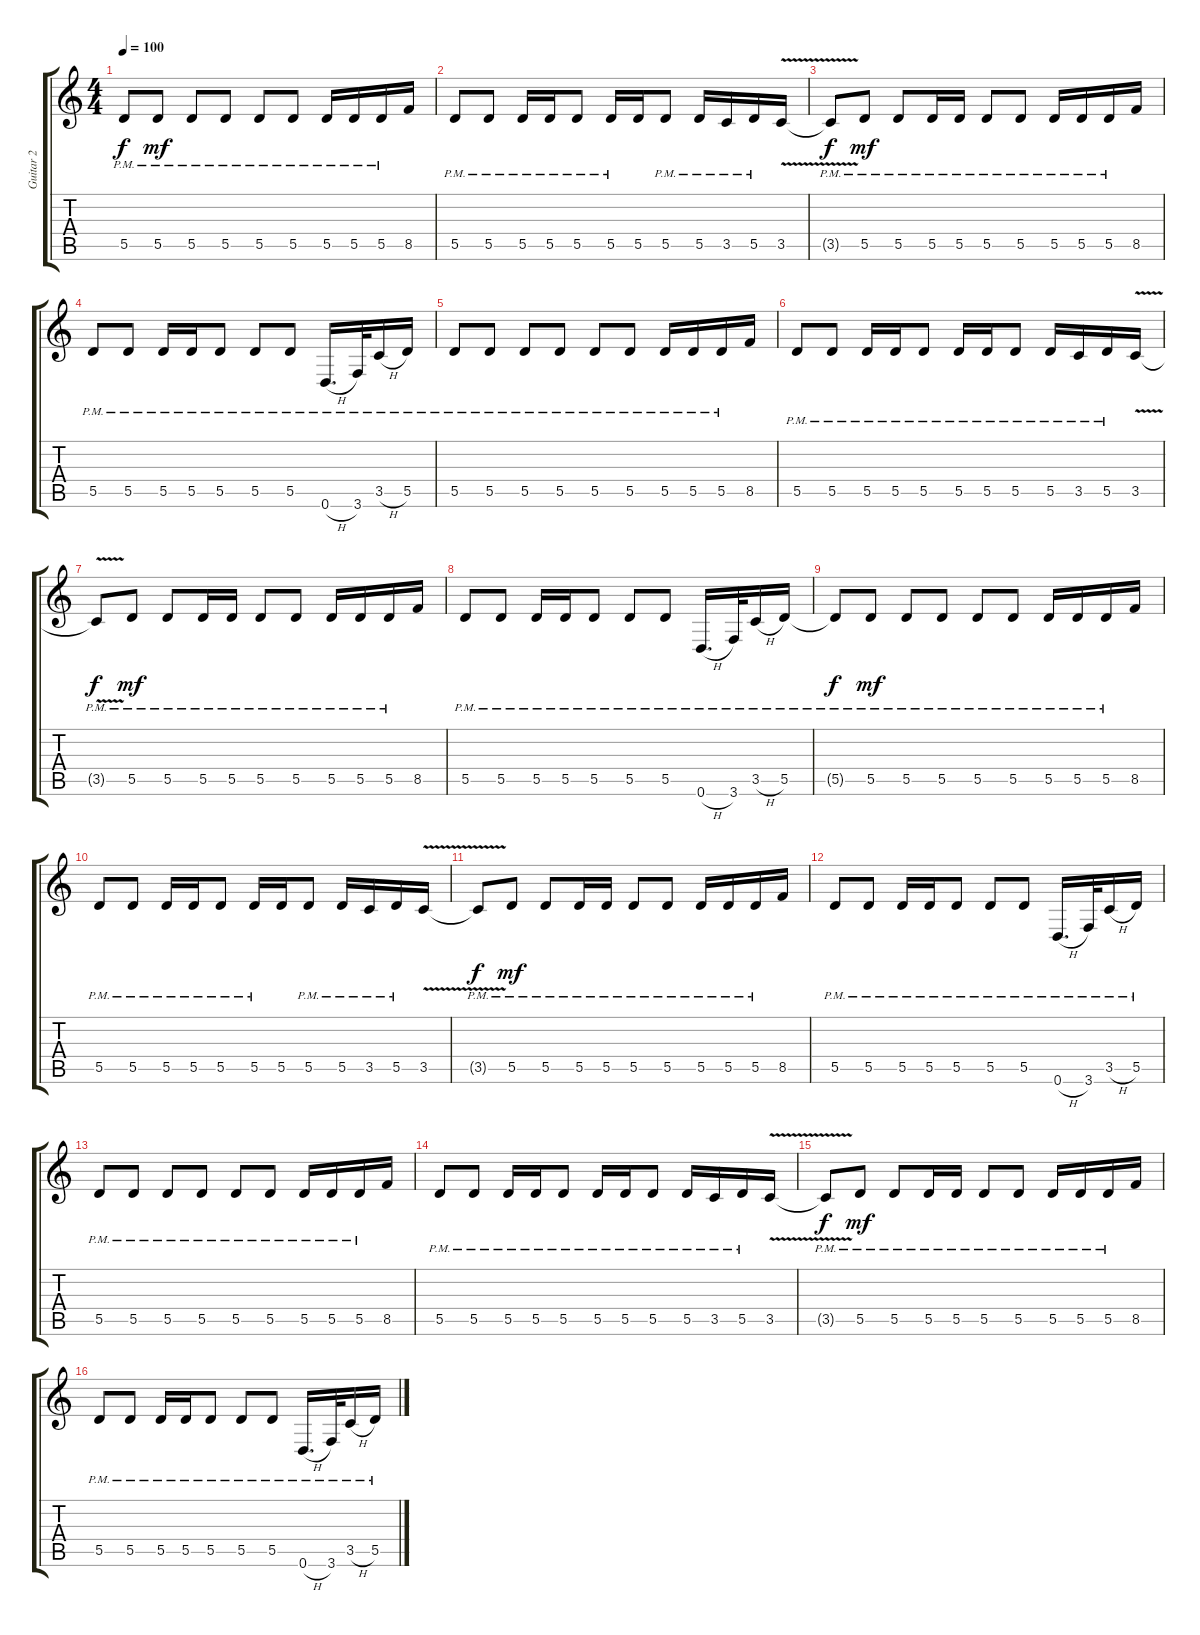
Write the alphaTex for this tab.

\track ("Guitar 2" "Guitar 2") {instrument electricguitarclean}
\staff {score tabs}
\tuning (E4 B3 G3 D3 A2 D2) {hide}
\ts (4 4)
\tempo 100
\clef g2
\ks c
5.5{pm t}.8{dy f} 5.5{pm}.8{dy mf} 5.5{pm}.8 5.5{pm}.8 5.5{pm}.8 5.5{pm}.8 5.5{pm}.16 5.5{pm}.16 5.5{pm}.16 8.5.16 |
5.5{pm}.8 5.5{pm}.8 5.5{pm}.16 5.5{pm}.16 5.5{pm}.8 5.5{pm}.16 5.5.16 5.5{pm}.8 5.5{pm}.16 3.5{pm}.16 5.5{pm}.16 3.5{v}.16 |
3.5{pm t}.8{dy f} 5.5{pm}.8{dy mf} 5.5{pm}.8 5.5{pm}.16 5.5{pm}.16 5.5{pm}.8 5.5{pm}.8 5.5{pm}.16 5.5{pm}.16 5.5{pm}.16 8.5.16 |
5.5{pm}.8 5.5{pm}.8 5.5{pm}.16 5.5{pm}.16 5.5{pm}.8 5.5{pm}.8 5.5{pm}.8 0.6{h pm}.16{d} 3.6{pm}.32 3.5{h pm}.16 5.5{pm}.16 |
5.5{pm}.8 5.5{pm}.8 5.5{pm}.8 5.5{pm}.8 5.5{pm}.8 5.5{pm}.8 5.5{pm}.16 5.5{pm}.16 5.5{pm}.16 8.5.16 |
5.5{pm}.8 5.5{pm}.8 5.5{pm}.16 5.5{pm}.16 5.5{pm}.8 5.5{pm}.16 5.5{pm}.16 5.5{pm}.8 5.5{pm}.16 3.5{pm}.16 5.5{pm}.16 3.5{v}.16 |
3.5{pm t}.8{dy f} 5.5{pm}.8{dy mf} 5.5{pm}.8 5.5{pm}.16 5.5{pm}.16 5.5{pm}.8 5.5{pm}.8 5.5{pm}.16 5.5{pm}.16 5.5{pm}.16 8.5.16 |
5.5{pm}.8 5.5{pm}.8 5.5{pm}.16 5.5{pm}.16 5.5{pm}.8 5.5{pm}.8 5.5{pm}.8 0.6{h pm}.16{d} 3.6{pm}.32 3.5{h pm}.16 5.5{pm}.16 |
5.5{pm t}.8{dy f} 5.5{pm}.8{dy mf} 5.5{pm}.8 5.5{pm}.8 5.5{pm}.8 5.5{pm}.8 5.5{pm}.16 5.5{pm}.16 5.5{pm}.16 8.5.16 |
5.5{pm}.8 5.5{pm}.8 5.5{pm}.16 5.5{pm}.16 5.5{pm}.8 5.5{pm}.16 5.5.16 5.5{pm}.8 5.5{pm}.16 3.5{pm}.16 5.5{pm}.16 3.5{v}.16 |
3.5{pm t}.8{dy f} 5.5{pm}.8{dy mf} 5.5{pm}.8 5.5{pm}.16 5.5{pm}.16 5.5{pm}.8 5.5{pm}.8 5.5{pm}.16 5.5{pm}.16 5.5{pm}.16 8.5.16 |
5.5{pm}.8 5.5{pm}.8 5.5{pm}.16 5.5{pm}.16 5.5{pm}.8 5.5{pm}.8 5.5{pm}.8 0.6{h pm}.16{d} 3.6{pm}.32 3.5{h pm}.16 5.5{pm}.16 |
5.5{pm}.8 5.5{pm}.8 5.5{pm}.8 5.5{pm}.8 5.5{pm}.8 5.5{pm}.8 5.5{pm}.16 5.5{pm}.16 5.5{pm}.16 8.5.16 |
5.5{pm}.8 5.5{pm}.8 5.5{pm}.16 5.5{pm}.16 5.5{pm}.8 5.5{pm}.16 5.5{pm}.16 5.5{pm}.8 5.5{pm}.16 3.5{pm}.16 5.5{pm}.16 3.5{v}.16 |
3.5{pm t}.8{dy f} 5.5{pm}.8{dy mf} 5.5{pm}.8 5.5{pm}.16 5.5{pm}.16 5.5{pm}.8 5.5{pm}.8 5.5{pm}.16 5.5{pm}.16 5.5{pm}.16 8.5.16 |
5.5{pm}.8 5.5{pm}.8 5.5{pm}.16 5.5{pm}.16 5.5{pm}.8 5.5{pm}.8 5.5{pm}.8 0.6{h pm}.16{d} 3.6{pm}.32 3.5{h pm}.16 5.5{pm}.16
